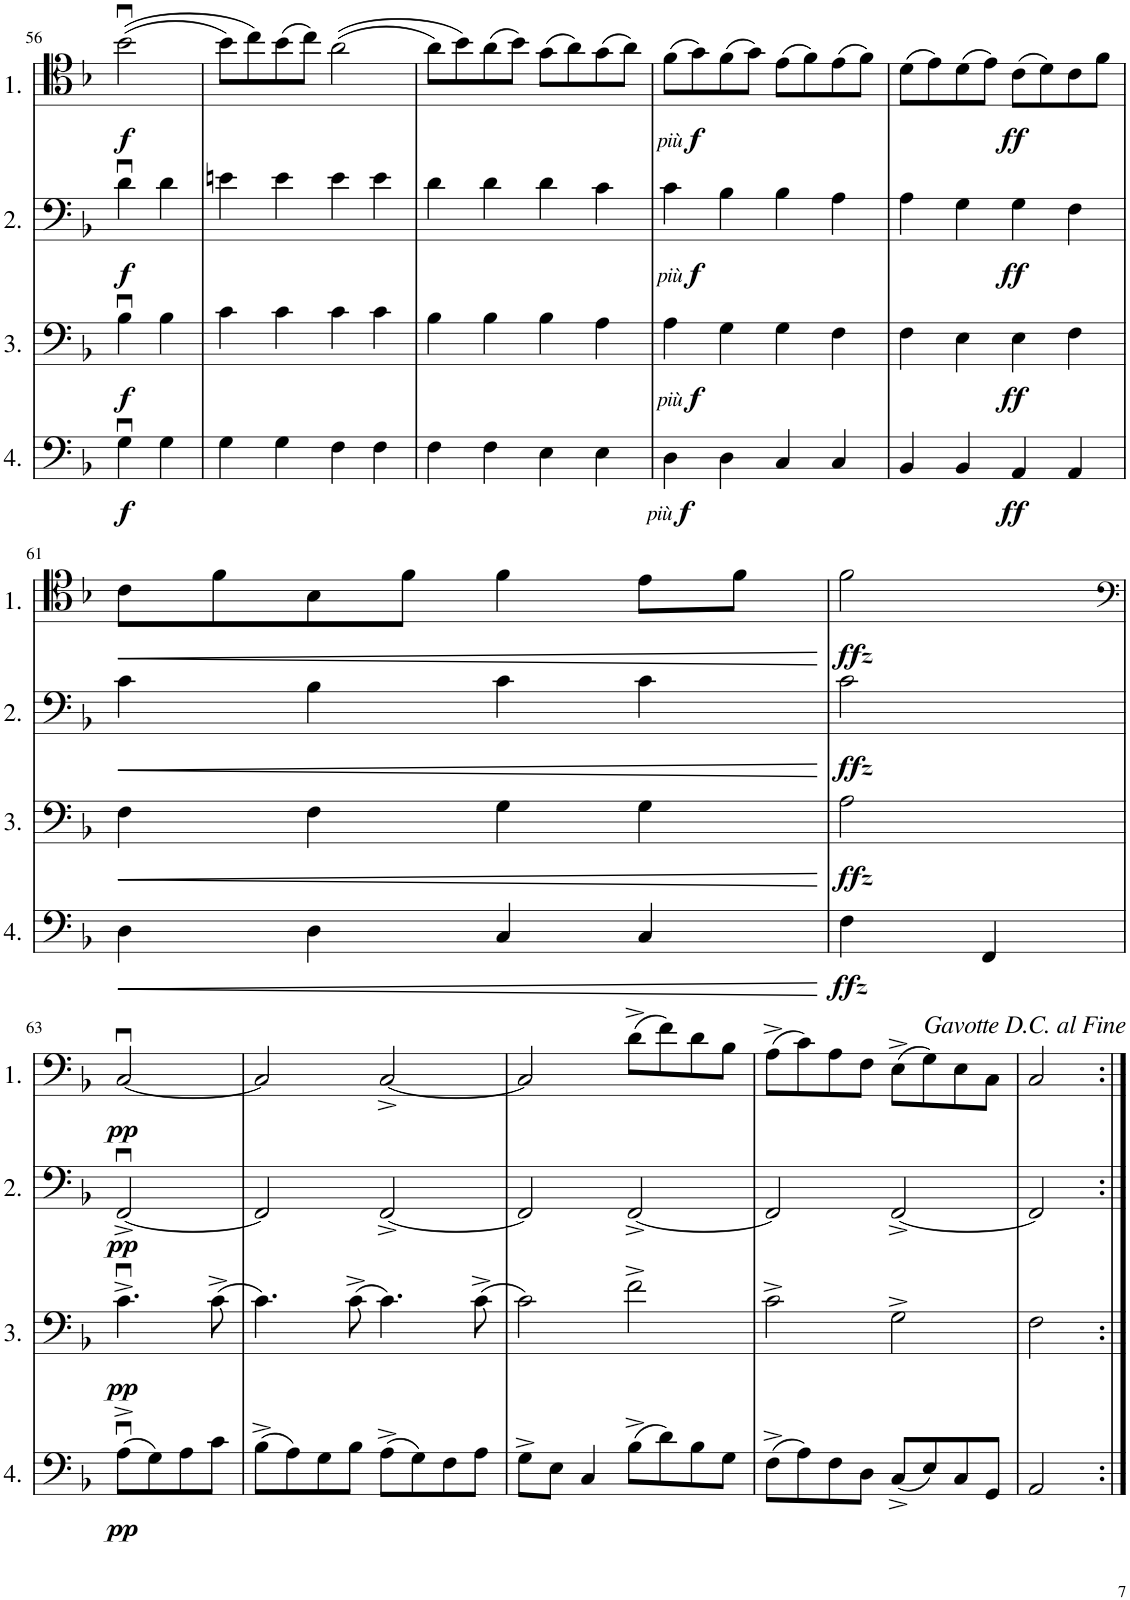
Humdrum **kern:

**kern	**dynam	**kern	**dynam	**kern	**dynam	**kern	**dynam
*part4	*part4	*part3	*part3	*part2	*part2	*part1	*part1
*staff4	*staff4	*staff3	*staff3	*staff2	*staff2	*staff1	*staff1
*I"Cello 4	*	*I"Cello 3	*	*I"Cello 2	*	*I"Cello 1	*
!!LO:PB:g=z
*clefF4	*	*clefF4	*	*clefF4	*	*clefC4	*
*k[b-]	*	*k[b-]	*	*k[b-]	*	*k[b-]	*
*M4/4	*	*M4/4	*	*M4/4	*	*M4/4	*
*met(c)	*	*met(c)	*	*met(c)	*	*met(c)	*
=56	=56	=56	=56	=56	=56	=56	=56
!	!LO:DY:b	!	!LO:DY:b	!	!LO:DY:b	!	!LO:DY:b
4Gu\	f	4B-u\	f	4du\	f	((2b-u\	f
4G\	.	4B-\	.	4d\	.	.	.
=57	=57	=57	=57	=57	=57	=57	=57
4G\	.	4c\	.	4en\	.	8b-\L)	.
.	.	.	.	.	.	8cc\)	.
4G\	.	4c\	.	4e\	.	(8b-\	.
.	.	.	.	.	.	8cc\J)	.
4F\	.	4c\	.	4e\	.	((2a\	.
4F\	.	4c\	.	4e\	.	.	.
=58	=58	=58	=58	=58	=58	=58	=58
4F\	.	4B-\	.	4d\	.	8a\L)	.
.	.	.	.	.	.	8b-\)	.
4F\	.	4B-\	.	4d\	.	(8a\	.
.	.	.	.	.	.	8b-\J)	.
4E\	.	4B-\	.	4d\	.	(8g\L	.
.	.	.	.	.	.	8a\)	.
4E\	.	4A\	.	4c\	.	(8g\	.
.	.	.	.	.	.	8a\J)	.
=59	=59	=59	=59	=59	=59	=59	=59
!	!LO:DY:b	!	!	!	!	!	!
!	!LO:DY:n=1:b	!	!LO:DY:b	!	!	!	!
!	!	!	!LO:DY:n=1:b	!	!LO:DY:b	!	!
!	!	!	!	!	!LO:DY:n=1:b	!	!LO:DY:b
!	!	!	!	!	!	!	!LO:DY:n=1:b
4D\	other-dynamics f	4A\	other-dynamics f	4c\	other-dynamics f	(8f\L	other-dynamics f
.	.	.	.	.	.	8g\)	.
4D\	.	4G\	.	4B-\	.	(8f\	.
.	.	.	.	.	.	8g\J)	.
4C/	.	4G\	.	4B-\	.	(8e\L	.
.	.	.	.	.	.	8f\)	.
4C/	.	4F\	.	4A\	.	(8e\	.
.	.	.	.	.	.	8f\J)	.
=60	=60	=60	=60	=60	=60	=60	=60
4BB-/	.	4F\	.	4A\	.	(8d\L	.
.	.	.	.	.	.	8e\)	.
4BB-/	.	4E\	.	4G\	.	(8d\	.
.	.	.	.	.	.	8e\J)	.
!	!LO:DY:b	!	!LO:DY:b	!	!LO:DY:b	!	!LO:DY:b
4AA/	ff	4E\	ff	4G\	ff	(8c\L	ff
.	.	.	.	.	.	8d\)	.
4AA/	.	4F\	.	4F\	.	8c\	.
.	.	.	.	.	.	8f\J	.
!!LO:LB:g=z
=61	=61	=61	=61	=61	=61	=61	=61
!	!LO:HP:b	!	!LO:HP:b	!	!LO:HP:b	!	!LO:HP:b
4D\	<	4F\	<	4c\	<	8c\L	<
.	.	.	.	.	.	8f\	.
4D\	.	4F\	.	4B-\	.	8B-\	.
.	.	.	.	.	.	8f\J	.
4C/	.	4G\	.	4c\	.	4f\	.
4C/	.	4G\	.	4c\	.	8e\L	.
.	.	.	.	.	.	8f\J	.
.	[	.	[	.	[	.	[
=62	=62	=62	=62	=62	=62	=62	=62
!	!LO:DY:b	!	!LO:DY:b	!	!LO:DY:b	!	!LO:DY:b
4F\	other-dynamics	2A\	other-dynamics	2c\	other-dynamics	2f\	other-dynamics
4FF/	.	.	.	.	.	.	.
!!LO:LB:g=z
=63	=63	=63	=63	=63	=63	=63	=63
*	*	*	*	*	*	*clefF4	*
!	!LO:DY:b	!	!LO:DY:b	!	!LO:DY:b	!	!LO:DY:b
(8Au^\L	pp	4.cu^\	pp	[2FFu^/	pp	[2Cu/	pp
8G\)	.	.	.	.	.	.	.
8A\	.	.	.	.	.	.	.
8c\J	.	(8c^\	.	.	.	.	.
=64	=64	=64	=64	=64	=64	=64	=64
(8B-^\L	.	4.c\)	.	2FF/]	.	2C/]	.
8A\)	.	.	.	.	.	.	.
8G\	.	.	.	.	.	.	.
8B-\J	.	(8c^\	.	.	.	.	.
(8A^\L	.	4.c\)	.	[2FF^/	.	[2C^/	.
8G\)	.	.	.	.	.	.	.
8F\	.	.	.	.	.	.	.
8A\J	.	(8c^\	.	.	.	.	.
=65	=65	=65	=65	=65	=65	=65	=65
8G^\L	.	2c\)	.	2FF/]	.	2C/]	.
8E\J	.	.	.	.	.	.	.
4C/	.	.	.	.	.	.	.
(8B-^\L	.	2f^\	.	[2FF^/	.	(8d^\L	.
8d\)	.	.	.	.	.	8f\)	.
8B-\	.	.	.	.	.	8d\	.
8G\J	.	.	.	.	.	8B-\J	.
=66	=66	=66	=66	=66	=66	=66	=66
(8F^\L	.	2c^\	.	2FF/]	.	(8A^\L	.
8A\)	.	.	.	.	.	8c\)	.
8F\	.	.	.	.	.	8A\	.
8D\J	.	.	.	.	.	8F\J	.
(8C^/L	.	2G^\	.	[2FF^/	.	(8E^\L	.
8E/)	.	.	.	.	.	8G\)	.
8C/	.	.	.	.	.	8E\	.
8GG/J	.	.	.	.	.	8C\J	.
=67	=67	=67	=67	=67	=67	=67	=67
2AA/	.	2F\	.	2FF/]	.	2C/	.
!	!	!	!	!	!	!LO:TX:a:t=<i>Gavotte D.C. al Fine</i>	!
=:|!	=:|!	=:|!	=:|!	=:|!	=:|!	=:|!	=:|!
*-	*-	*-	*-	*-	*-	*-	*-
